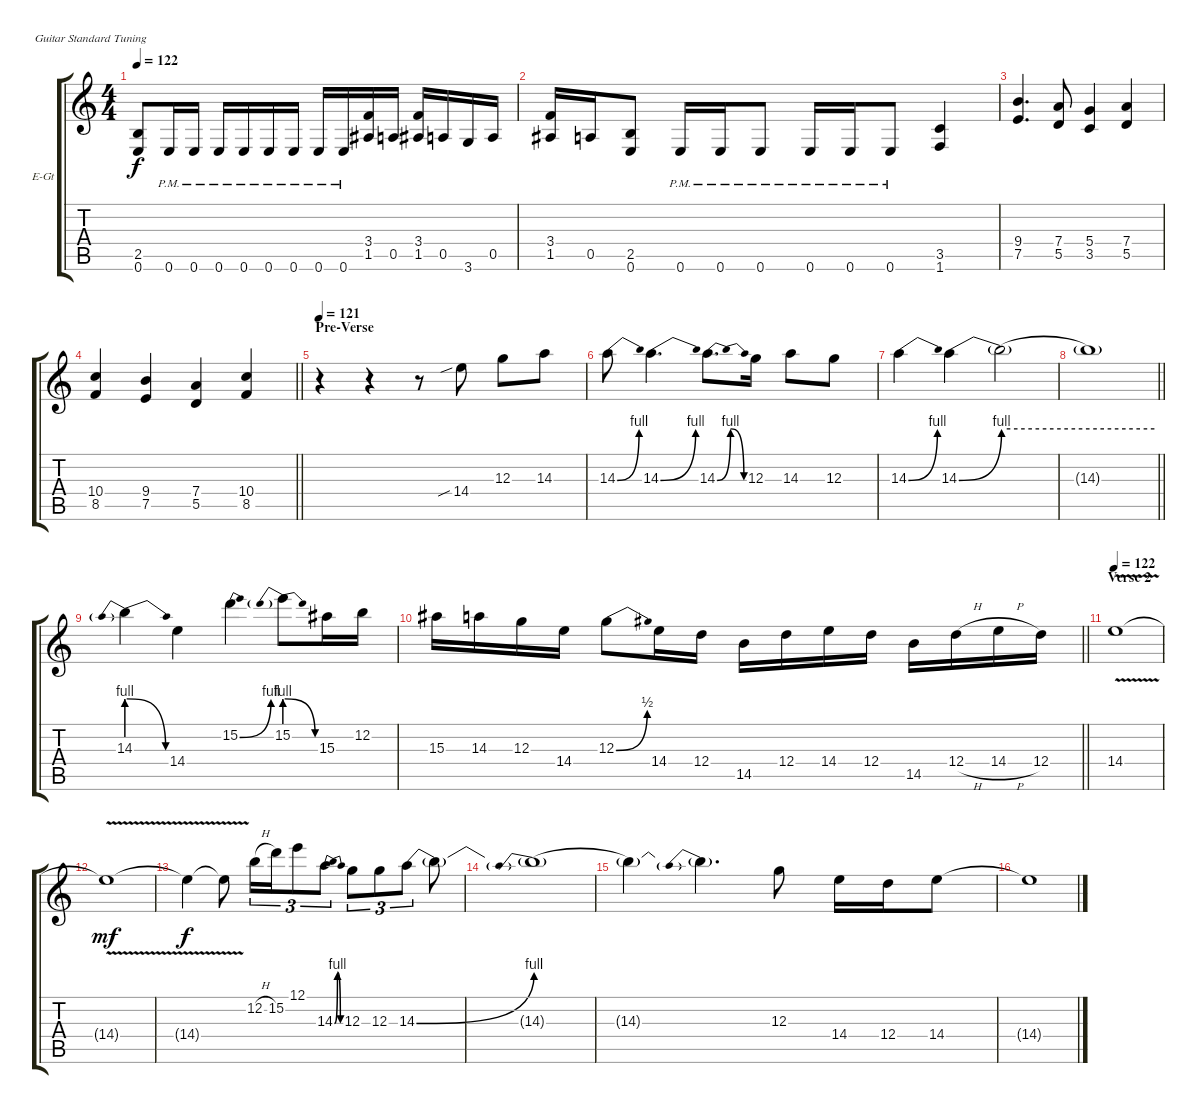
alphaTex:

\bracketExtendMode groupsimilarinstruments
\firstSystemTrackNameOrientation horizontal
\otherSystemsTrackNameOrientation horizontal
\track ("Kirk Hammett" "E-Gt") {instrument distortionguitar}
\staff {score tabs}
\tuning (E4 B3 G3 D3 A2 E2)
\ts (4 4)
\tempo 122
\clef g2
\ks c
(2.5 0.6).8{dy f} 0.6{pm}.16 0.6{pm}.16 0.6{pm}.16 0.6{pm}.16 0.6{pm}.16 0.6{pm}.16 0.6{pm}.16 0.6{pm}.16 (3.4 1.5).16 0.5.16 (3.4 1.5).16 0.5.16 3.6.16 0.5.16 |
(3.4 1.5).16 0.5.16 (2.5 0.6).8 0.6{pm}.16 0.6{pm}.16 0.6{pm}.8 0.6{pm}.16 0.6{pm}.16 0.6{pm}.8 (3.5 1.6).4 |
(9.4 7.5).4{d} (7.4 5.5).8 (5.4 3.5).4 (7.4 5.5).4 |
\barLineRight lightlight
(10.4 8.5).4 (9.4 7.5).4 (7.4 5.5).4 (10.4 8.5).4 |
\section ("" "Pre-Verse")
\tempo 121
r.4 r.4 r.8 14.4{sib}.8 12.3.8 14.3.8 |
14.3{be (bend 0 0 60 4)}.8 14.3{be (bend 0 0 60 4)}.4{d} 14.3{be (bendrelease 0 0 30 4 30 4 60 0)}.8{d} 12.3.16 14.3.8 12.3.8 |
14.3{be (bend 0 0 60 4)}.4 14.3{be (bend 0 0 60 4)}.4 14.3{be (hold 0 4 60 4) t}.2 |
\barLineRight lightlight
14.3{be (hold 0 4 60 4) t}.1 |
14.3{be (prebendrelease 0 4 60 0)}.4 14.4.4 15.2{be (bend 0 0 60 4)}.4 15.2{be (prebendrelease 0 4 60 0)}.8 15.3.16 12.2.16 |
\barLineRight lightlight
15.3.16 14.3.16 12.3.16 14.4.16 12.3{be (bend 0 0 60 2)}.8 14.4.16 12.4.16 14.5.16 12.4.16 14.4.16 12.4.16 14.5.16 12.4{h}.16 14.4{h}.16 12.4.16 |
\section ("" "Verse 2")
\tempo 122
14.4{v}.1 |
14.4{v t}.1{dy mf} |
14.4{v t}.4{dy f} 14.4{v t}.8 12.2{h}.16{tu (3 2)} 15.2.16{tu (3 2)} 12.1.8{tu (3 2)} 14.3{be (bendrelease 0 0 30 4 30 4 60 0)}.8{tu (3 2)} 12.3.8{tu (3 2)} 12.3.8{tu (3 2)} 14.3{be (bend 0 0 60 4)}.8{tu (3 2)} 14.3{t}.8 |
14.3{be (prebend 0 4 60 4) t}.1 |
14.3{t}.4 14.3{be (prebend 0 4 60 4) t}.4{d} 12.3.8 14.4.16 12.4.16 14.4.8 |
14.4{t}.1
